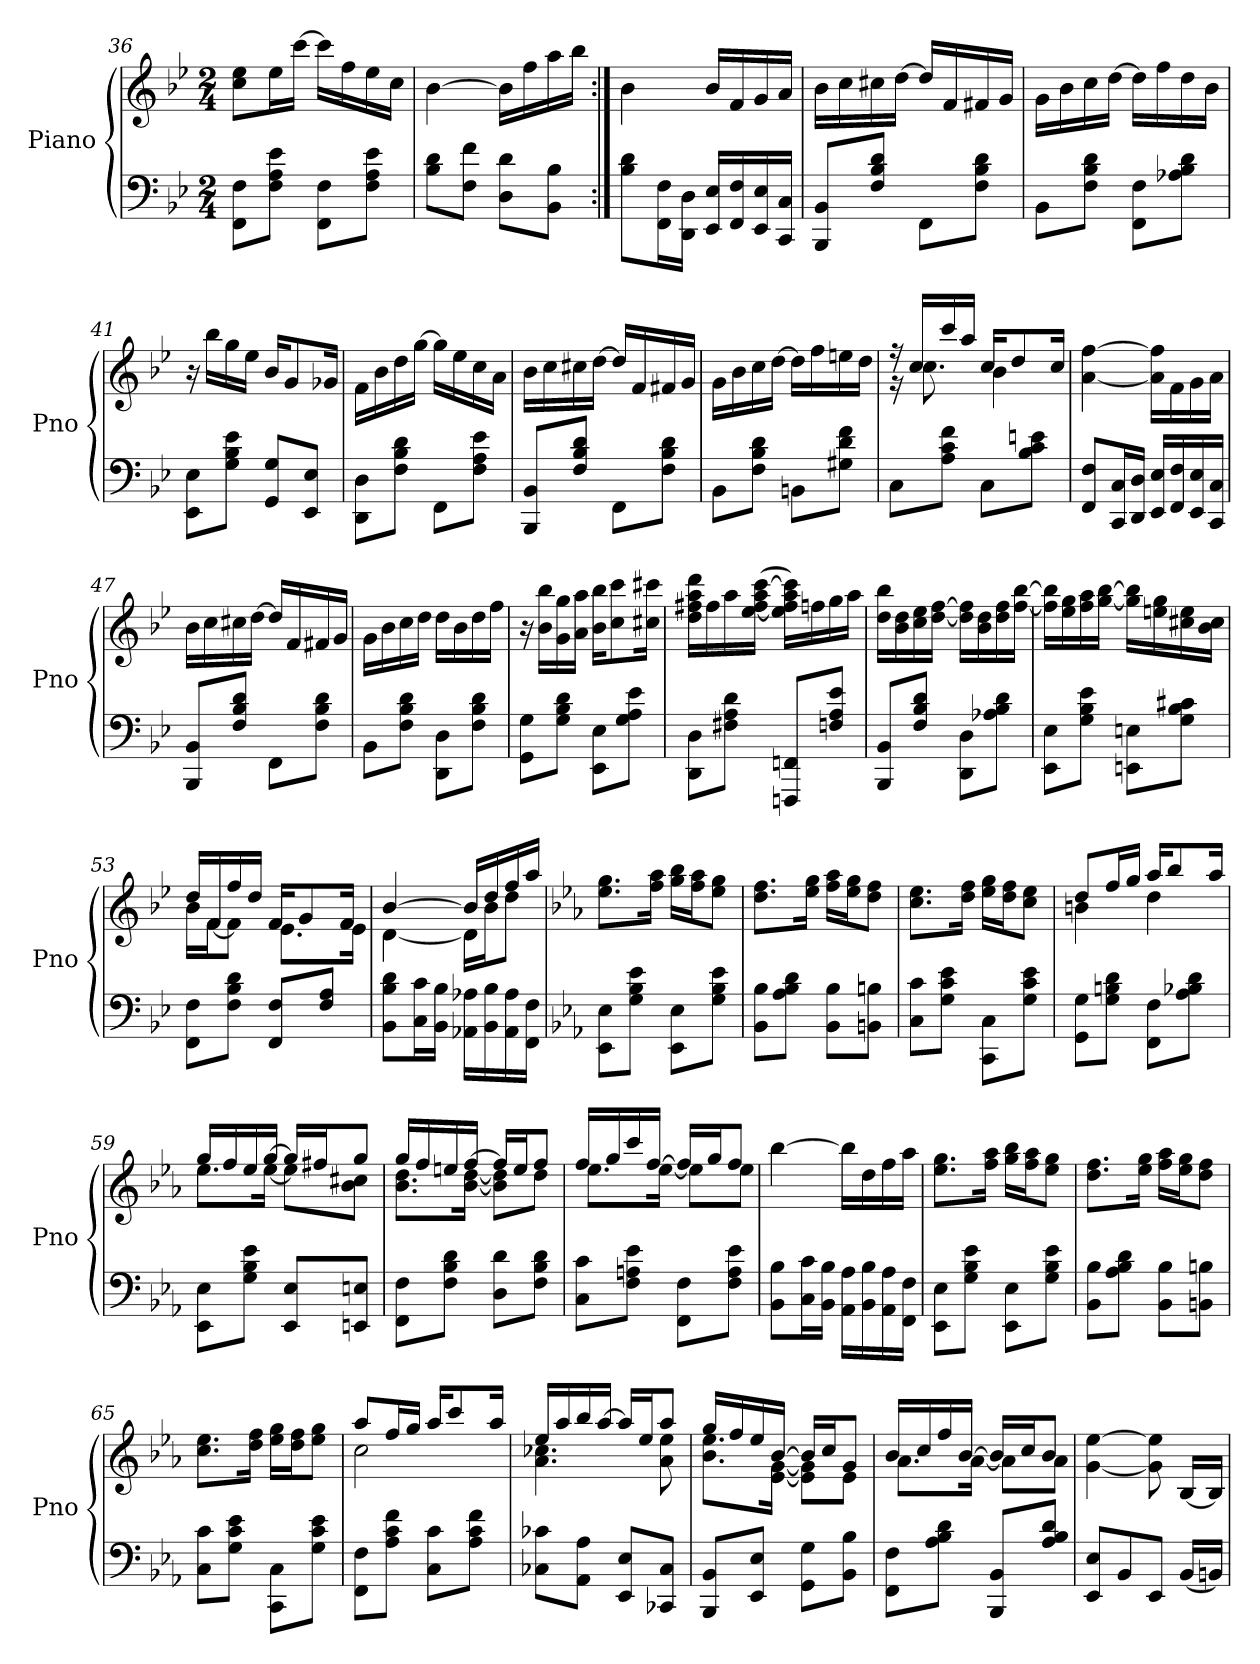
**kern	**kern
*part1	*part1
*staff2	*staff1
*I"Piano	*
*I'Pno	*
*clefF4	*clefG2
*k[b-e-]	*k[b-e-]
*M2/4	*M2/4
=36	=36
8FF 8FL	8cc 8ee-L
8F 8A 8e-J	16ee-L
.	[16cccJJ
8FF 8FL	16cccLL]
.	16ff
8F 8A 8e-J	16ee-
.	16ccJJ
=37	=37
8B- 8dL	[4b-
8F 8fJ	.
8D 8dL	16b-LL]
.	16ff
8BB- 8B-J	16aa
.	16bb-JJ
=38:|!	=38:|!
8B- 8dL	4b-
16FF 16FL	.
16DD 16DJJ	.
16EE- 16E-LL	16b-LL
16FF 16F	16f
16EE- 16E-	16g
16CC 16CJJ	16aJJ
=39	=39
8BBB- 8BB-L	16b-LL
.	16cc
8F 8B- 8dJ	16cc#X
.	[16ddJJ
8FFL	16ddLL]
.	16f
8F 8B- 8dJ	16f#X
.	16gJJ
=40	=40
8BB-L	16gLL
.	16b-
8F 8B- 8dJ	16cc
.	[16ddJJ
8FF 8FL	16ddLL]
.	16ff
8A-X 8B- 8dJ	16dd
.	16b-JJ
=41	=41
8EE- 8E-L	16r
.	16bb-LL
8G 8B- 8e-J	16gg
.	16ee-JJ
8GG 8GL	16b-KL
.	8g
8EE- 8E-J	.
.	16g-XJk
=42	=42
8DD 8DL	16fLL
.	16b-
8F 8B- 8dJ	16dd
.	[16ggJJ
8FFL	16ggLL]
.	16ee-
8F 8A 8e-J	16cc
.	16aJJ
=43	=43
8BBB- 8BB-L	16b-LL
.	16cc
8F 8B- 8dJ	16cc#X
.	[16ddJJ
8FFL	16ddLL]
.	16f
8F 8B- 8dJ	16f#X
.	16gJJ
=44	=44
8BB-L	16gLL
.	16b-
8F 8B- 8dJ	16cc
.	[16ddJJ
8BBnL	16ddLL]
.	16ff
8G#X 8d 8fJ	16een
.	16ddJJ
=45	=45
*	*^
8CL	16r	16r
.	16ccLL	8.cc
8A 8c 8fJ	16ccc	.
.	16aaJJ	.
8CL	16ccKL	4b-
.	8dd	.
8B- 8c 8enJ	.	.
.	16ccJk	.
*	*v	*v
=46	=46
8FF 8FL	[4a [4ff
16CC 16CL	.
16DD 16DJJ	.
16EE- 16E-LL	16a] 16ff]LL
16FF 16F	16f
16EE- 16E-	16g
16CC 16CJJ	16aJJ
=47	=47
8BBB- 8BB-L	16b-LL
.	16cc
8F 8B- 8dJ	16cc#X
.	[16ddJJ
8FFL	16ddLL]
.	16f
8F 8B- 8dJ	16f#X
.	16gJJ
=48	=48
8BB-L	16gLL
.	16b-
8F 8B- 8dJ	16cc
.	16ddJJ
8DD 8DL	16ddLL
.	16b-
8F 8B- 8dJ	16dd
.	16ffJJ
=49	=49
8GG 8GL	16r
.	16b- 16bb-LL
8G 8B- 8dJ	16g 16gg
.	16a 16aaJJ
8EE- 8E-L	16b- 16bb-KL
.	8cc 8ccc
8G 8A 8e-J	.
.	16cc#X 16ccc#XJk
=50	=50
8DD 8DL	16dd 16ff#X 16aa 16dddLL
.	16ff#
8F#X 8A 8dJ	16aa
.	([16ee- 16ff# 16aa [16cccJJ
8FFFn 8FFnL	16ee-] 16ff# 16aa 16ccc]LL)
.	16ffn
8Fn 8A 8e-J	16gg
.	16aaJJ
=51	=51
8BBB- 8BB-L	16dd 16bb-LL
.	16b- 16dd
8F 8B- 8dJ	16cc 16ee-
.	[16dd [16ffJJ
8DD 8DL	16dd] 16ff]LL
.	16b- 16dd
8A-X 8B- 8dJ	16dd 16ff
.	[16ff [16bb-JJ
=52	=52
8EE- 8E-L	16ff] 16bb-]LL
.	16ee- 16gg
8G 8B- 8e-J	16ff 16aa
.	[16gg [16bb-JJ
8EEn 8EnL	16gg] 16bb-]LL
.	16een 16gg
8G 8B- 8c#XJ	16cc#X 16ee
.	16b- 16cc#JJ
=53	=53
*	*^
8FF 8FL	16ddLL	16b-LL
.	16f	[16fJ
8F 8B- 8dJ	16ff	8fJ]
.	16ddJJ	.
8FF 8FL	16fKL	8.e-L
.	8g	.
8F 8AJ	.	.
.	16fJk	16e-Jk
=54	=54	=54
8BB- 8B- 8dL	[4b-	[4d
16C 16cL	.	.
16BB- 16B-JJ	.	.
16AA-X 16A-XLL	16b-LL]	16dLL]
16BB- 16B-	16dd	16b-J
16AA- 16A-	16ff	8ddJ
16FF 16FJJ	16aaJJ	.
*	*v	*v
=55	=55
*k[b-e-a-]	*k[b-e-a-]
8EE- 8E-L	8.ee- 8.ggL
8G 8B- 8e-J	.
.	16ff 16aa-Jk
8EE- 8E-L	16gg 16bb-LL
.	16ff 16aa-J
8G 8B- 8e-J	8ee- 8ggJ
=56	=56
8BB- 8B-L	8.dd 8.ffL
8A- 8B- 8dJ	.
.	16ee- 16ggJk
8BB- 8B-L	16ff 16aa-LL
.	16ee- 16ggJ
8BBn 8BnJ	8dd 8ffJ
=57	=57
8C 8cL	8.cc 8.ee-L
8G 8c 8e-J	.
.	16dd 16ffJk
8CC 8CL	16ee- 16ggLL
.	16dd 16ffJ
8G 8c 8e-J	8cc 8ee-J
=58	=58
*	*^
8GG 8GL	8ddL	4bn
8G 8Bn 8dJ	16ffL	.
.	16ggJJ	.
8FF 8FL	16aa-KL	4dd
.	8bb-	.
8A- 8B-X 8dJ	.	.
.	16aa-Jk	.
=59	=59	=59
8EE- 8E-L	16ggLL	8.ee-L
.	16ff	.
8G 8B- 8e-J	16ee-	.
.	[16ggJJ	[16ee-Jk
8EE- 8E-L	16ggLL]	8ee-L]
.	16ff#XJ	.
8EEn 8EnJ	8ggJ	8b- 8cc#XJ
=60	=60	=60
8FF 8FL	16ggLL	8.b- 8.ddL
.	16ff	.
8F 8B- 8dJ	16een	.
.	[16ffJJ	[16b- [16ddJk
8D 8dL	16ffLL]	8b-] 8dd]L
.	16eeJ	.
8F 8B- 8dJ	8ffJ	8ddJ
=61	=61	=61
8C 8cL	16ffLL	8.ee-L
.	16gg	.
8F 8An 8e-J	16ccc	.
.	[16ffJJ	[16ee-Jk
8FF 8FL	16ffLL]	8ee-L]
.	16ggJ	.
8F 8A 8e-J	8ffJ	8ee-J
*	*v	*v
=62	=62
8BB- 8B-L	[4bb-
16C 16cL	.
16BB- 16B-JJ	.
16AA- 16A-LL	16bb-LL]
16BB- 16B-	16dd
16AA- 16A-	16ff
16FF 16FJJ	16aa-JJ
=63	=63
8EE- 8E-L	8.ee- 8.ggL
8G 8B- 8e-J	.
.	16ff 16aa-Jk
8EE- 8E-L	16gg 16bb-LL
.	16ff 16aa-J
8G 8B- 8e-J	8ee- 8ggJ
=64	=64
8BB- 8B-L	8.dd 8.ffL
8A- 8B- 8dJ	.
.	16ee- 16ggJk
8BB- 8B-L	16ff 16aa-LL
.	16ee- 16ggJ
8BBn 8BnJ	8dd 8ffJ
=65	=65
8C 8cL	8.cc 8.ee-L
8G 8c 8e-J	.
.	16dd 16ffJk
8CC 8CL	16ee- 16ggLL
.	16dd 16ffJ
8G 8c 8e-J	8ee- 8ggJ
=66	=66
*	*^
8FF 8FL	8aa-L	2cc
8A- 8c 8fJ	16ffL	.
.	16ggJJ	.
8C 8cL	16aa-KL	.
.	8ccc	.
8A- 8c 8fJ	.	.
.	16aa-Jk	.
=67	=67	=67
8C-X 8c-XL	16ee-LL	4.a- 4.cc-X
.	16aa-	.
8AA- 8A-J	16bb-	.
.	[16aa-JJ	.
8EE- 8E-L	16aa-LL]	.
.	16ee-J	.
8CC-X 8C-J	8aa-J	8a- 8ee-
=68	=68	=68
8BBB- 8BB-L	16ggLL	8.b- 8.ee-L
.	16ff	.
8EE- 8E-J	16ee-	.
.	[16b-JJ	[16e- [16gJk
8GG 8GL	16b-LL]	8e-] 8g]L
.	16ccJ	.
8BB- 8B-J	8gJ	8e-J
=69	=69	=69
8FF 8FL	16b-LL	8.a-L
.	16cc	.
8A- 8B- 8dJ	16ff	.
.	[16b-JJ	[16a-Jk
8BBB- 8BB-L	16b-LL]	8a-L]
.	16ccJ	.
8A- 8B- 8dJ	8b-J	8a-J
*	*v	*v
=70	=70
8EE- 8E-L	[4g [4ee-
8BB-	.
8EE-J	8g] 8ee-]
(16BB-LL	[16B-LL
16BBnJJ)	16B-JJ]
=	=
*-	*-
